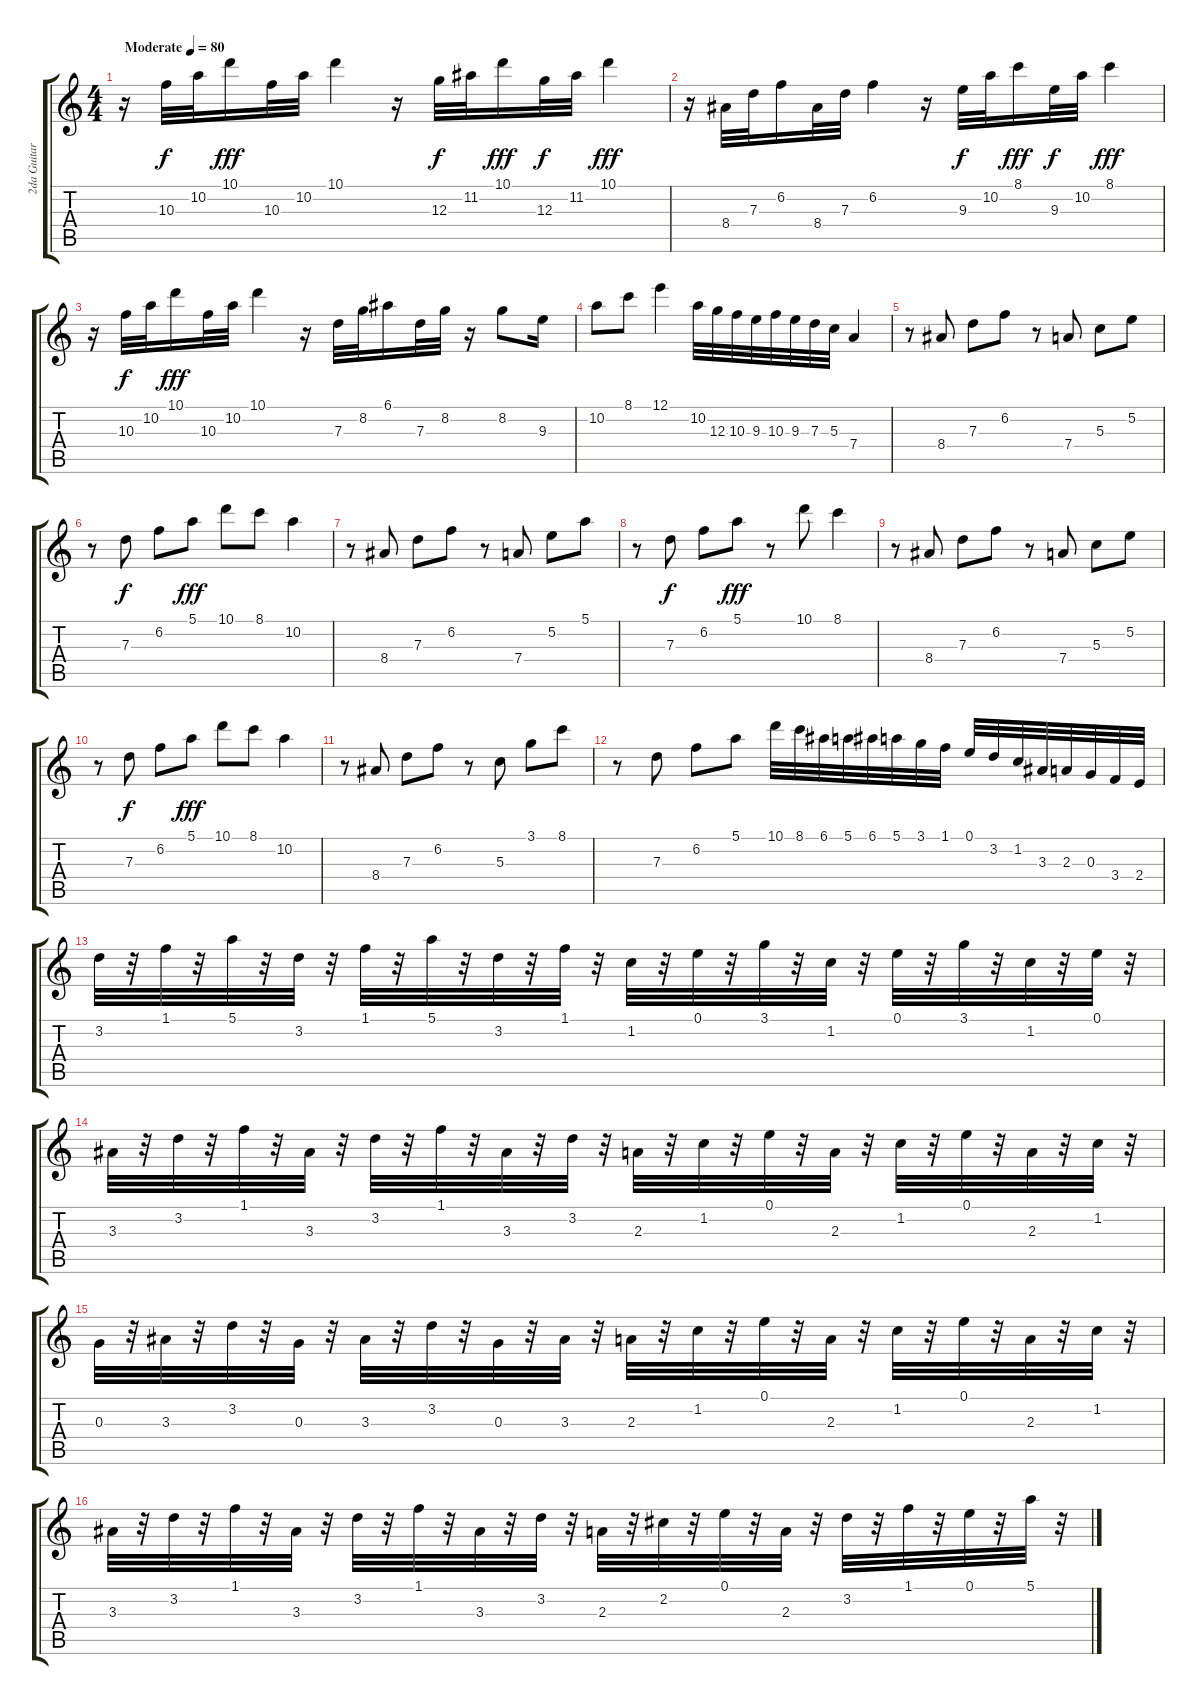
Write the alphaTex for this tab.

\track ("2da Guitarra" "2da Guitar") {instrument electricguitarmuted}
\staff {score tabs}
\tuning (E4 B3 G3 D3 A2 E2) {hide}
\ts (4 4)
\tempo (80 "Moderate")
\clef g2
\ks c
r.16{dy f instrument electricguitarmuted} 10.3.32 10.2.32 10.1.16{dy fff} 10.3.32 10.2.32 10.1.4 r.16 12.3.32{dy f} 11.2.32 10.1.16{dy fff} 12.3.32{dy f} 11.2.32 10.1.4{dy fff} |
r.16 8.4.32 7.3.32 6.2.16 8.4.32 7.3.32 6.2.4 r.16 9.3.32{dy f} 10.2.32 8.1.16{dy fff} 9.3.32{dy f} 10.2.32 8.1.4{dy fff} |
r.16 10.3.32{dy f} 10.2.32 10.1.16{dy fff} 10.3.32 10.2.32 10.1.4 r.16 7.3.32 8.2.32 6.1.16 7.3.32 8.2.32 r.16 8.2.8 9.3.16 |
10.2.8 8.1.8 12.1.4 10.2.32 12.3.32 10.3.32 9.3.32 10.3.32 9.3.32 7.3.32 5.3.32 7.4.4 |
r.8 8.4.8 7.3.8 6.2.8 r.8 7.4.8 5.3.8 5.2.8 |
r.8 7.3.8{dy f} 6.2.8 5.1.8{dy fff} 10.1.8 8.1.8 10.2.4 |
r.8 8.4.8 7.3.8 6.2.8 r.8 7.4.8 5.2.8 5.1.8 |
r.8 7.3.8{dy f} 6.2.8 5.1.8{dy fff} r.8 10.1.8 8.1.4 |
r.8 8.4.8 7.3.8 6.2.8 r.8 7.4.8 5.3.8 5.2.8 |
r.8 7.3.8{dy f} 6.2.8 5.1.8{dy fff} 10.1.8 8.1.8 10.2.4 |
r.8 8.4.8 7.3.8 6.2.8 r.8 5.3.8 3.1.8 8.1.8 |
r.8 7.3.8 6.2.8 5.1.8 10.1.32 8.1.32 6.1.32 5.1.32 6.1.32 5.1.32 3.1.32 1.1.32 0.1.32 3.2.32 1.2.32 3.3.32 2.3.32 0.3.32 3.4.32 2.4.32 |
3.2.32 r.32 1.1.32 r.32 5.1.32 r.32 3.2.32 r.32 1.1.32 r.32 5.1.32 r.32 3.2.32 r.32 1.1.32 r.32 1.2.32 r.32 0.1.32 r.32 3.1.32 r.32 1.2.32 r.32 0.1.32 r.32 3.1.32 r.32 1.2.32 r.32 0.1.32 r.32 |
3.3.32 r.32 3.2.32 r.32 1.1.32 r.32 3.3.32 r.32 3.2.32 r.32 1.1.32 r.32 3.3.32 r.32 3.2.32 r.32 2.3.32 r.32 1.2.32 r.32 0.1.32 r.32 2.3.32 r.32 1.2.32 r.32 0.1.32 r.32 2.3.32 r.32 1.2.32 r.32 |
0.3.32 r.32 3.3.32 r.32 3.2.32 r.32 0.3.32 r.32 3.3.32 r.32 3.2.32 r.32 0.3.32 r.32 3.3.32 r.32 2.3.32 r.32 1.2.32 r.32 0.1.32 r.32 2.3.32 r.32 1.2.32 r.32 0.1.32 r.32 2.3.32 r.32 1.2.32 r.32 |
3.3.32 r.32 3.2.32 r.32 1.1.32 r.32 3.3.32 r.32 3.2.32 r.32 1.1.32 r.32 3.3.32 r.32 3.2.32 r.32 2.3.32 r.32 2.2.32 r.32 0.1.32 r.32 2.3.32 r.32 3.2.32 r.32 1.1.32 r.32 0.1.32 r.32 5.1.32 r.32
